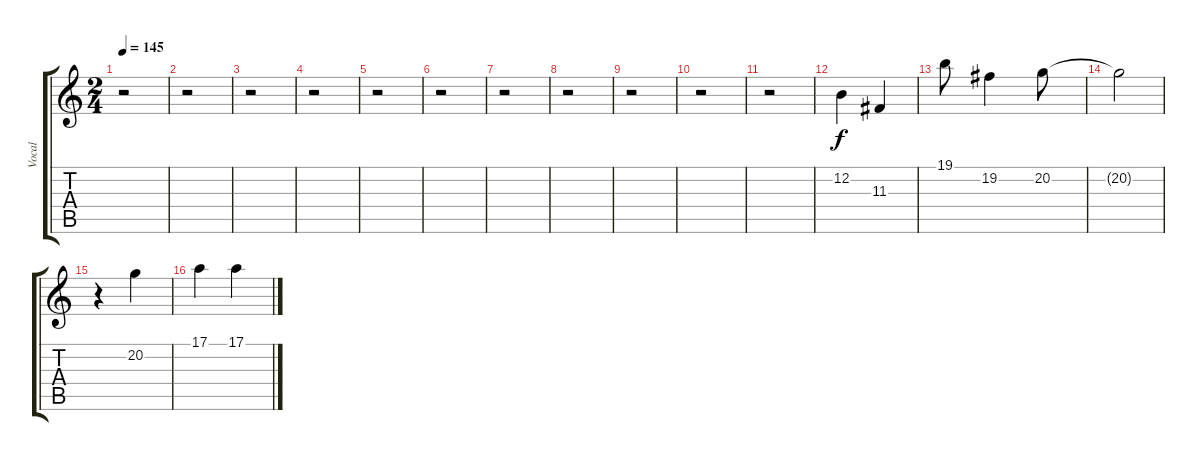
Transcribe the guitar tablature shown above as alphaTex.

\track ("Vocal" "Vocal") {instrument tenorsax}
\staff {score tabs}
\tuning (E4 B3 G3 D3 A2 E2) {hide}
\ts (2 4)
\tempo 145
\clef g2
\ks c
r.2{dy f} |
r.2 |
r.2 |
r.2 |
r.2 |
r.2 |
r.2 |
r.2 |
r.2 |
r.2 |
r.2 |
12.2.4 11.3.4 |
19.1.8 19.2.4 20.2.8 |
20.2{t}.2 |
r.4 20.2.4 |
17.1.4 17.1.4
